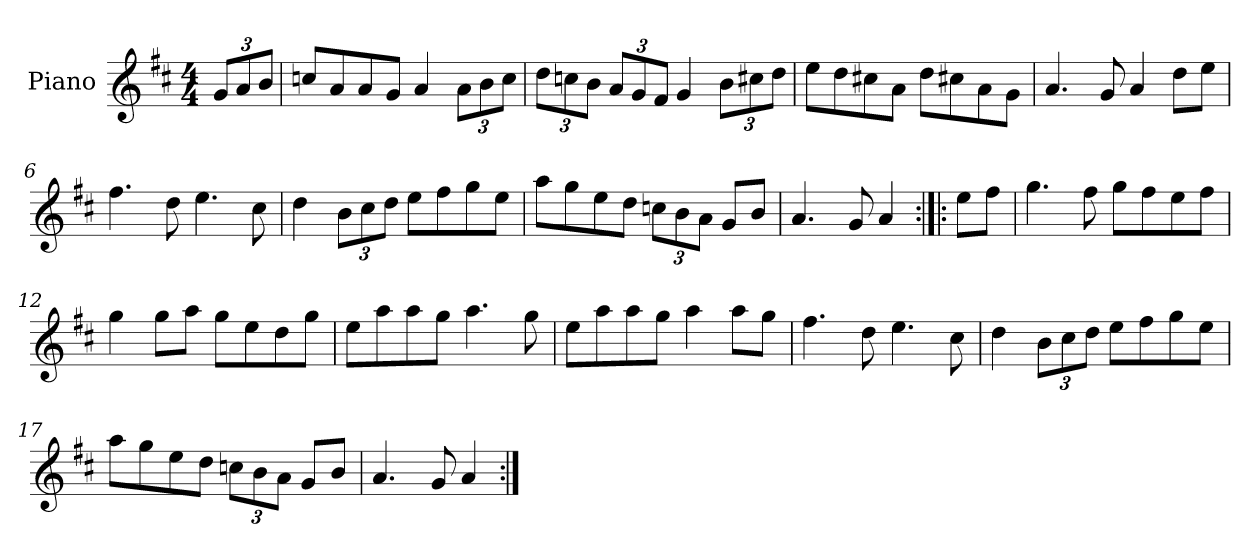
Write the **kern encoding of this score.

**kern
*part1
*staff1
*I"Piano
*I'Pno
*clefG2
*k[f#c#]
*A:mix
*M4/4
=1
12g/L
12a/
12b/J
=2
8ccn/L
8a/
8a/
8g/J
4a/
12a\L
12b\
12cc\J
=3
12dd\L
12ccn\
12b\J
12a/L
12g/
12f#/J
4g/
12b\L
12cc#X\
12dd\J
=4
8ee\L
8dd\
8cc#X\
8a\J
8dd\L
8cc#X\
8a\
8g\J
=5
4.a/
8g/
4a/
8dd\L
8ee\J
=6
4.ff#\
8dd\
4.ee\
8cc#\
=7
4dd\
12b\L
12cc#\
12dd\J
8ee\L
8ff#\
8gg\
8ee\J
=8
8aa\L
8gg\
8ee\
8dd\J
12ccn\L
12b\
12a\J
8g/L
8b/J
=9
4.a/
8g/
4a/
=10:|!|:
8ee\L
8ff#\J
=11
4.gg\
8ff#\
8gg\L
8ff#\
8ee\
8ff#\J
=12
4gg\
8gg\L
8aa\J
8gg\L
8ee\
8dd\
8gg\J
=13
8ee\L
8aa\
8aa\
8gg\J
4.aa\
8gg\
=14
8ee\L
8aa\
8aa\
8gg\J
4aa\
8aa\L
8gg\J
=15
4.ff#\
8dd\
4.ee\
8cc#\
=16
4dd\
12b\L
12cc#\
12dd\J
8ee\L
8ff#\
8gg\
8ee\J
=17
8aa\L
8gg\
8ee\
8dd\J
12ccn\L
12b\
12a\J
8g/L
8b/J
=18
4.a/
8g/
4a/
=:|!
*-
